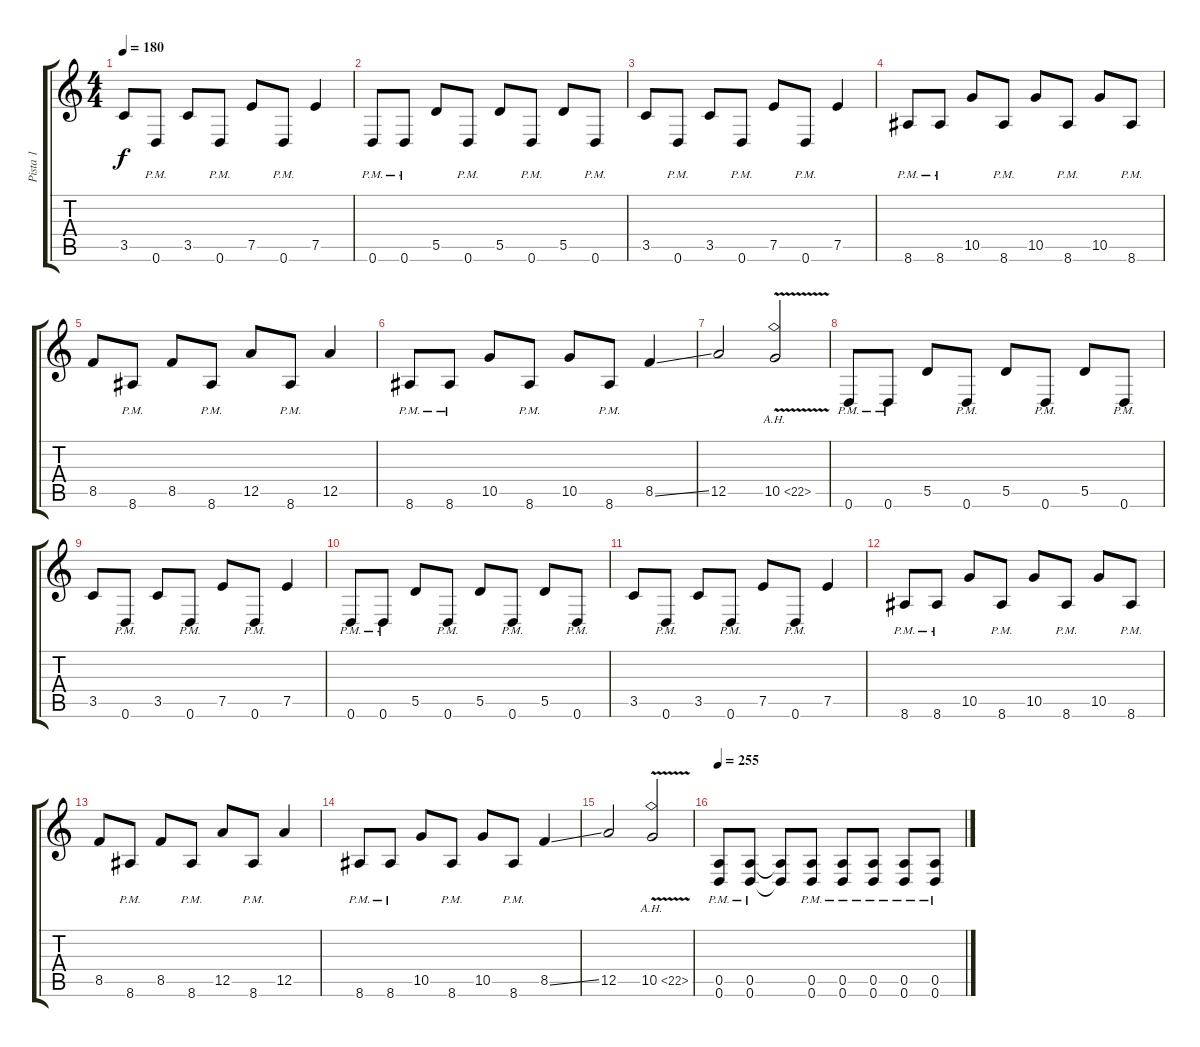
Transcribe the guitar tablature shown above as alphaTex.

\track ("Pista 1" "Pista 1") {instrument overdrivenguitar}
\staff {score tabs}
\tuning (E4 B3 G3 D3 A2 D2) {hide}
\ts (4 4)
\tempo 180
\clef g2
\ks c
3.5.8{dy f} 0.6{pm}.8 3.5.8 0.6{pm}.8 7.5.8 0.6{pm}.8 7.5.4 |
0.6{pm}.8 0.6{pm}.8 5.5.8 0.6{pm}.8 5.5.8 0.6{pm}.8 5.5.8 0.6{pm}.8 |
3.5.8 0.6{pm}.8 3.5.8 0.6{pm}.8 7.5.8 0.6{pm}.8 7.5.4 |
8.6{pm}.8 8.6{pm}.8 10.5.8 8.6{pm}.8 10.5.8 8.6{pm}.8 10.5.8 8.6{pm}.8 |
8.5.8 8.6{pm}.8 8.5.8 8.6{pm}.8 12.5.8 8.6{pm}.8 12.5.4 |
8.6{pm}.8 8.6{pm}.8 10.5.8 8.6{pm}.8 10.5.8 8.6{pm}.8 8.5{ss}.4 |
12.5.2 10.5{ah 12 v}.2 |
0.6{pm}.8 0.6{pm}.8 5.5.8 0.6{pm}.8 5.5.8 0.6{pm}.8 5.5.8 0.6{pm}.8 |
3.5.8 0.6{pm}.8 3.5.8 0.6{pm}.8 7.5.8 0.6{pm}.8 7.5.4 |
0.6{pm}.8 0.6{pm}.8 5.5.8 0.6{pm}.8 5.5.8 0.6{pm}.8 5.5.8 0.6{pm}.8 |
3.5.8 0.6{pm}.8 3.5.8 0.6{pm}.8 7.5.8 0.6{pm}.8 7.5.4 |
8.6{pm}.8 8.6{pm}.8 10.5.8 8.6{pm}.8 10.5.8 8.6{pm}.8 10.5.8 8.6{pm}.8 |
8.5.8 8.6{pm}.8 8.5.8 8.6{pm}.8 12.5.8 8.6{pm}.8 12.5.4 |
8.6{pm}.8 8.6{pm}.8 10.5.8 8.6{pm}.8 10.5.8 8.6{pm}.8 8.5{ss}.4 |
12.5.2 10.5{ah 12 v}.2 |
\tempo 255
(0.5{pm} 0.6{pm}).8 (0.5{pm} 0.6{pm}).8 (0.5{t} 0.6{t}).8 (0.5{pm} 0.6{pm}).8 (0.5{pm} 0.6{pm}).8 (0.5{pm} 0.6{pm}).8 (0.5{pm} 0.6{pm}).8 (0.5{pm} 0.6{pm}).8
